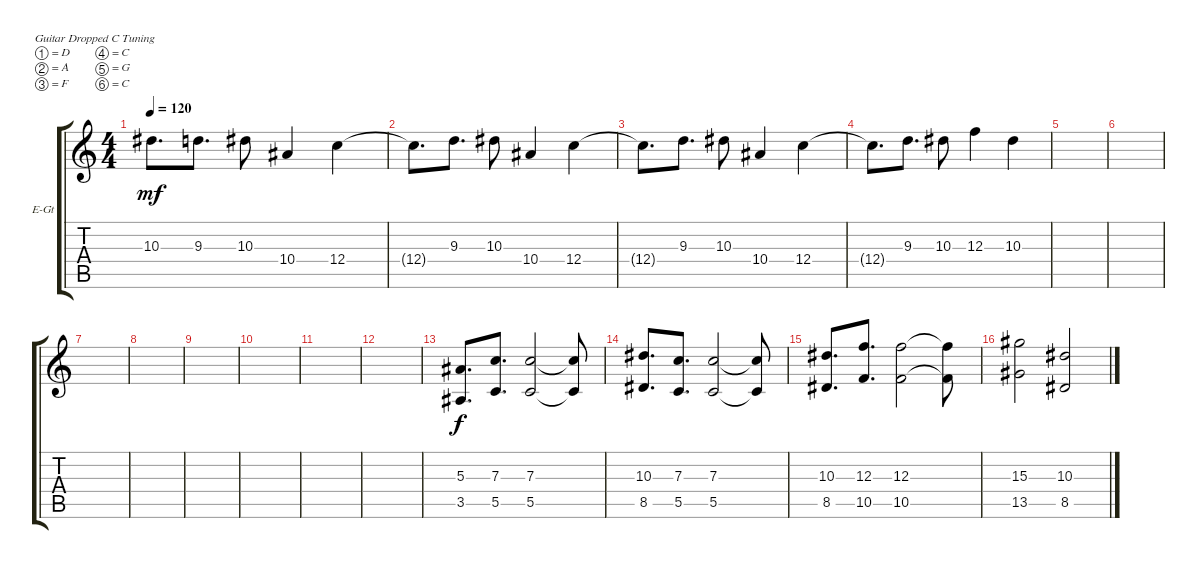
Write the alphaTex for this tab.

\bracketExtendMode groupsimilarinstruments
\firstSystemTrackNameOrientation horizontal
\otherSystemsTrackNameOrientation horizontal
\track ("Electric Guitar" "E-Gt") {instrument distortionguitar}
\staff {score tabs}
\tuning (D4 A3 F3 C3 G2 C2)
\ts (4 4)
\tempo 120
\clef g2
\ks c
10.3{t}.8{d dy mf} 9.3.8{d} 10.3.8 10.4.4 12.4.4 |
12.4{t}.8{d} 9.3.8{d} 10.3.8 10.4.4 12.4.4 |
12.4{t}.8{d} 9.3.8{d} 10.3.8 10.4.4 12.4.4 |
12.4{t}.8{d} 9.3.8{d} 10.3.8 12.3.4 10.3.4 |
|
|
|
|
|
|
|
|
(3.5 5.3).8{d dy f} (5.5 7.3).8{d} (5.5 7.3).2 (5.5{t} 7.3{t}).8 |
(8.5 10.3).8{d} (5.5 7.3).8{d} (5.5 7.3).2 (5.5{t} 7.3{t}).8 |
(8.5 10.3).8{d} (10.5 12.3).8{d} (10.5 12.3).2 (10.5{t} 12.3{t}).8 |
(13.5 15.3).2 (8.5 10.3).2
